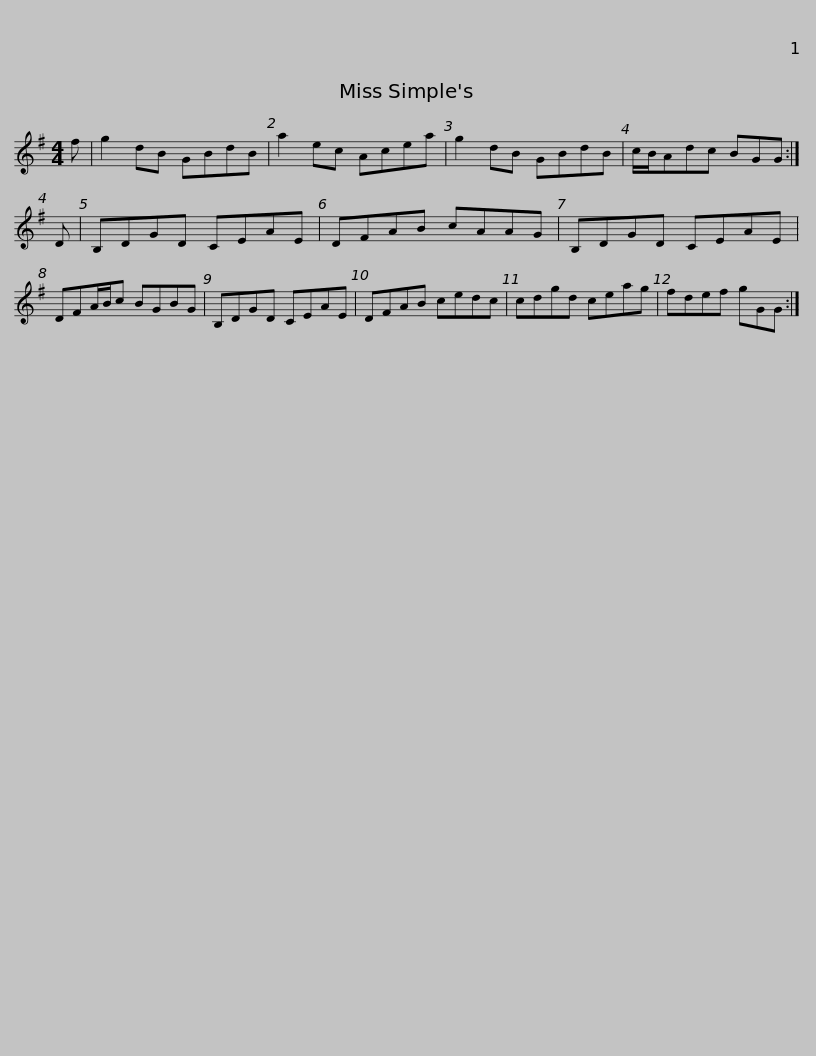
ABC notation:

X:1
L:1/8
M:4/4
I:linebreak $
K:G
V:1 treble
V:1
 f | g2 dB GBdB | a2 ec Acea | g2 dB GBdB | c/B/Adc BGG :| %5
 D | B,DGD CEAE |$ DFAB cAAG | B,DGD CEAE | DFA/B/c BGBG | %10
 B,DGD CEAE | DFAB cedc |$ cdgd ceag | fdef gGG :| %14
